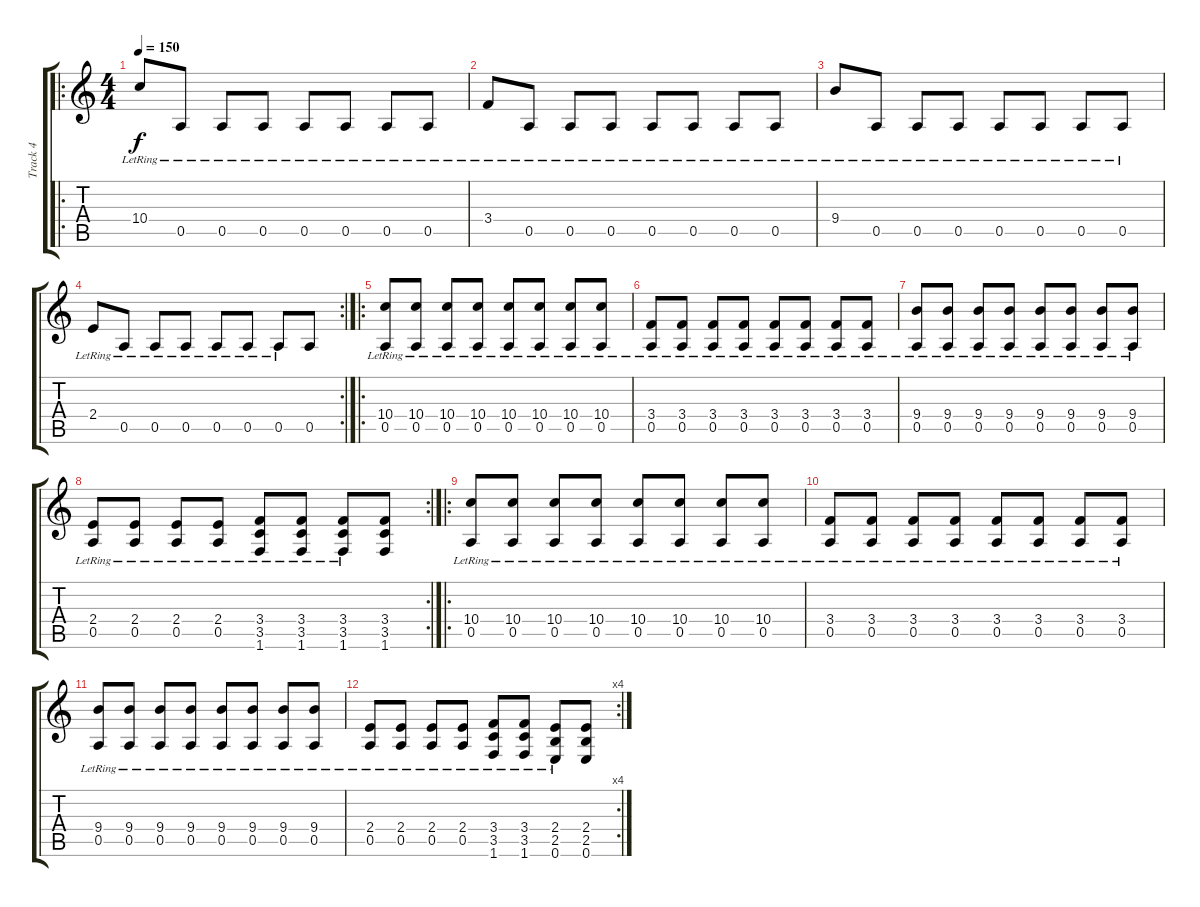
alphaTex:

\track ("Track 4" "Track 4") {instrument overdrivenguitar}
\staff {score tabs}
\tuning (E4 B3 G3 D3 A2 E2) {hide}
\ro
\ts (4 4)
\tempo 150
\clef g2
\ks c
10.4{lr}.8{dy f} 0.5{lr}.8 0.5{lr}.8 0.5{lr}.8 0.5{lr}.8 0.5{lr}.8 0.5{lr}.8 0.5{lr}.8 |
3.4{lr}.8 0.5{lr}.8 0.5{lr}.8 0.5{lr}.8 0.5{lr}.8 0.5{lr}.8 0.5{lr}.8 0.5{lr}.8 |
9.4{lr}.8 0.5{lr}.8 0.5{lr}.8 0.5{lr}.8 0.5{lr}.8 0.5{lr}.8 0.5{lr}.8 0.5{lr}.8 |
\rc 2
2.4{lr}.8 0.5{lr}.8 0.5{lr}.8 0.5{lr}.8 0.5{lr}.8 0.5{lr}.8 0.5{lr}.8 0.5.8 |
\ro
(10.4{lr} 0.5).8 (10.4 0.5{lr}).8 (10.4{lr} 0.5).8 (10.4 0.5{lr}).8 (10.4{lr} 0.5).8 (10.4 0.5{lr}).8 (10.4{lr} 0.5).8 (10.4 0.5{lr}).8 |
(3.4{lr} 0.5).8 (3.4 0.5{lr}).8 (3.4 0.5{lr}).8 (3.4 0.5{lr}).8 (3.4 0.5{lr}).8 (3.4 0.5{lr}).8 (3.4 0.5{lr}).8 (3.4 0.5{lr}).8 |
(9.4{lr} 0.5).8 (9.4 0.5{lr}).8 (9.4 0.5{lr}).8 (9.4 0.5{lr}).8 (9.4 0.5{lr}).8 (9.4 0.5{lr}).8 (9.4 0.5{lr}).8 (9.4 0.5{lr}).8 |
\rc 2
(2.4{lr} 0.5).8 (2.4 0.5{lr}).8 (2.4 0.5{lr}).8 (2.4 0.5{lr}).8 (3.4 3.5{lr} 1.6).8 (3.4 3.5{lr} 1.6).8 (3.4 3.5{lr} 1.6).8 (3.4 3.5 1.6).8 |
\ro
(10.4{lr} 0.5).8 (10.4 0.5{lr}).8 (10.4{lr} 0.5).8 (10.4 0.5{lr}).8 (10.4{lr} 0.5).8 (10.4 0.5{lr}).8 (10.4{lr} 0.5).8 (10.4 0.5{lr}).8 |
(3.4{lr} 0.5).8 (3.4 0.5{lr}).8 (3.4 0.5{lr}).8 (3.4 0.5{lr}).8 (3.4 0.5{lr}).8 (3.4 0.5{lr}).8 (3.4 0.5{lr}).8 (3.4 0.5{lr}).8 |
(9.4{lr} 0.5).8 (9.4 0.5{lr}).8 (9.4 0.5{lr}).8 (9.4 0.5{lr}).8 (9.4 0.5{lr}).8 (9.4 0.5{lr}).8 (9.4 0.5{lr}).8 (9.4 0.5{lr}).8 |
\rc 4
(2.4{lr} 0.5).8 (2.4 0.5{lr}).8 (2.4 0.5{lr}).8 (2.4 0.5{lr}).8 (3.4 3.5{lr} 1.6).8 (3.4 3.5{lr} 1.6).8 (2.4 2.5{lr} 0.6).8 (2.4 2.5 0.6).8
